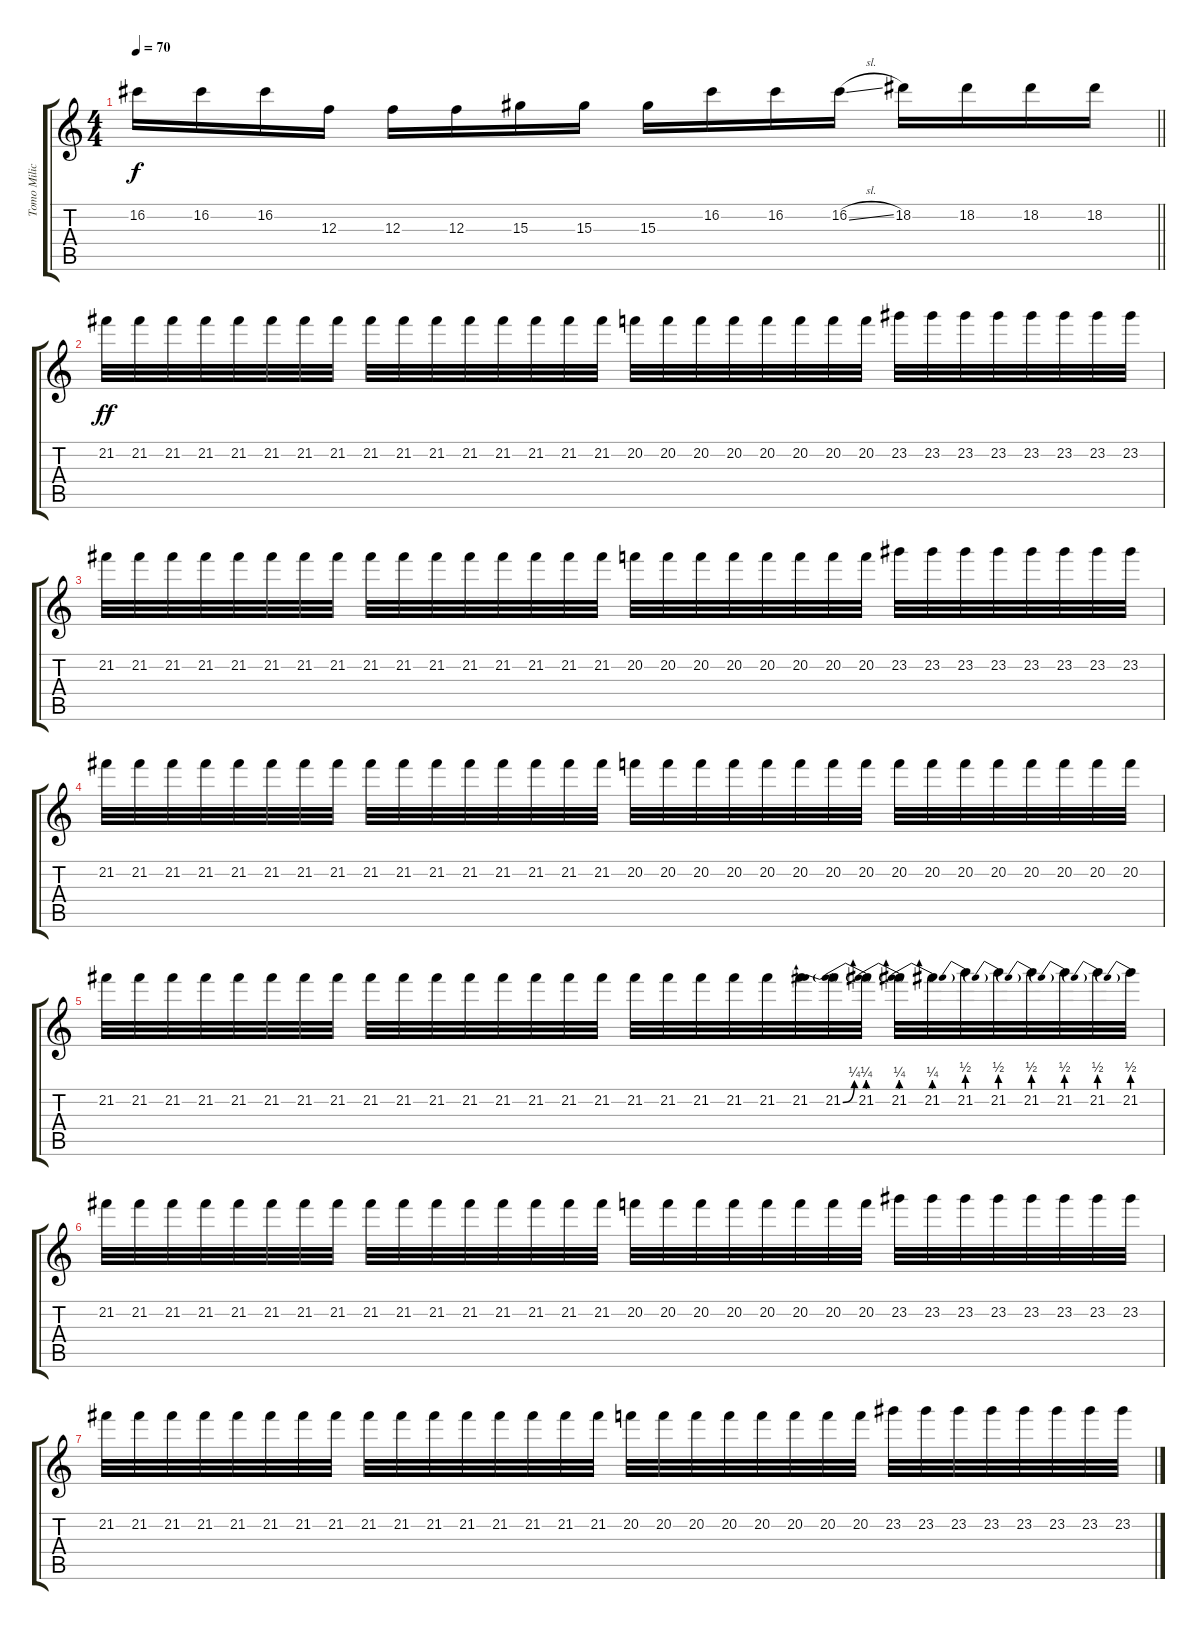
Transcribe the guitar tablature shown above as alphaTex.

\track ("Tomo Milicevic - Guitar" "Tomo Milic") {instrument overdrivenguitar}
\staff {score tabs}
\tuning (D4 A3 F3 C3 G2 C2) {hide}
\ts (4 4)
\tempo 70
\clef g2
\barLineRight lightlight
\ks c
16.2.16{dy f} 16.2.16 16.2.16 12.3.16 12.3.16 12.3.16 15.3.16 15.3.16 15.3.16 16.2.16 16.2.16 16.2{sl}.16 18.2.16 18.2.16 18.2.16 18.2.16 |
\section ("" "")
21.2.32{dy ff} 21.2.32 21.2.32 21.2.32 21.2.32 21.2.32 21.2.32 21.2.32 21.2.32 21.2.32 21.2.32 21.2.32 21.2.32 21.2.32 21.2.32 21.2.32 20.2.32 20.2.32 20.2.32 20.2.32 20.2.32 20.2.32 20.2.32 20.2.32 23.2.32 23.2.32 23.2.32 23.2.32 23.2.32 23.2.32 23.2.32 23.2.32 |
21.2.32 21.2.32 21.2.32 21.2.32 21.2.32 21.2.32 21.2.32 21.2.32 21.2.32 21.2.32 21.2.32 21.2.32 21.2.32 21.2.32 21.2.32 21.2.32 20.2.32 20.2.32 20.2.32 20.2.32 20.2.32 20.2.32 20.2.32 20.2.32 23.2.32 23.2.32 23.2.32 23.2.32 23.2.32 23.2.32 23.2.32 23.2.32 |
21.2.32 21.2.32 21.2.32 21.2.32 21.2.32 21.2.32 21.2.32 21.2.32 21.2.32 21.2.32 21.2.32 21.2.32 21.2.32 21.2.32 21.2.32 21.2.32 20.2.32 20.2.32 20.2.32 20.2.32 20.2.32 20.2.32 20.2.32 20.2.32 20.2.32 20.2.32 20.2.32 20.2.32 20.2.32 20.2.32 20.2.32 20.2.32 |
21.2.32 21.2.32 21.2.32 21.2.32 21.2.32 21.2.32 21.2.32 21.2.32 21.2.32 21.2.32 21.2.32 21.2.32 21.2.32 21.2.32 21.2.32 21.2.32 21.2.32 21.2.32 21.2.32 21.2.32 21.2.32 21.2.32 21.2{be (bend 0 0 60 1)}.32 21.2{be (prebend 0 1 60 1)}.32 21.2{be (prebend 0 1 60 1)}.32 21.2{be (prebend 0 1 60 1)}.32 21.2{be (prebend 0 2 60 2)}.32 21.2{be (prebend 0 2 60 2)}.32 21.2{be (prebend 0 2 60 2)}.32 21.2{be (prebend 0 2 60 2)}.32 21.2{be (prebend 0 2 60 2)}.32 21.2{be (prebend 0 2 60 2)}.32 |
21.2.32 21.2.32 21.2.32 21.2.32 21.2.32 21.2.32 21.2.32 21.2.32 21.2.32 21.2.32 21.2.32 21.2.32 21.2.32 21.2.32 21.2.32 21.2.32 20.2.32 20.2.32 20.2.32 20.2.32 20.2.32 20.2.32 20.2.32 20.2.32 23.2.32 23.2.32 23.2.32 23.2.32 23.2.32 23.2.32 23.2.32 23.2.32 |
21.2.32 21.2.32 21.2.32 21.2.32 21.2.32 21.2.32 21.2.32 21.2.32 21.2.32 21.2.32 21.2.32 21.2.32 21.2.32 21.2.32 21.2.32 21.2.32 20.2.32 20.2.32 20.2.32 20.2.32 20.2.32 20.2.32 20.2.32 20.2.32 23.2.32 23.2.32 23.2.32 23.2.32 23.2.32 23.2.32 23.2.32 23.2.32
